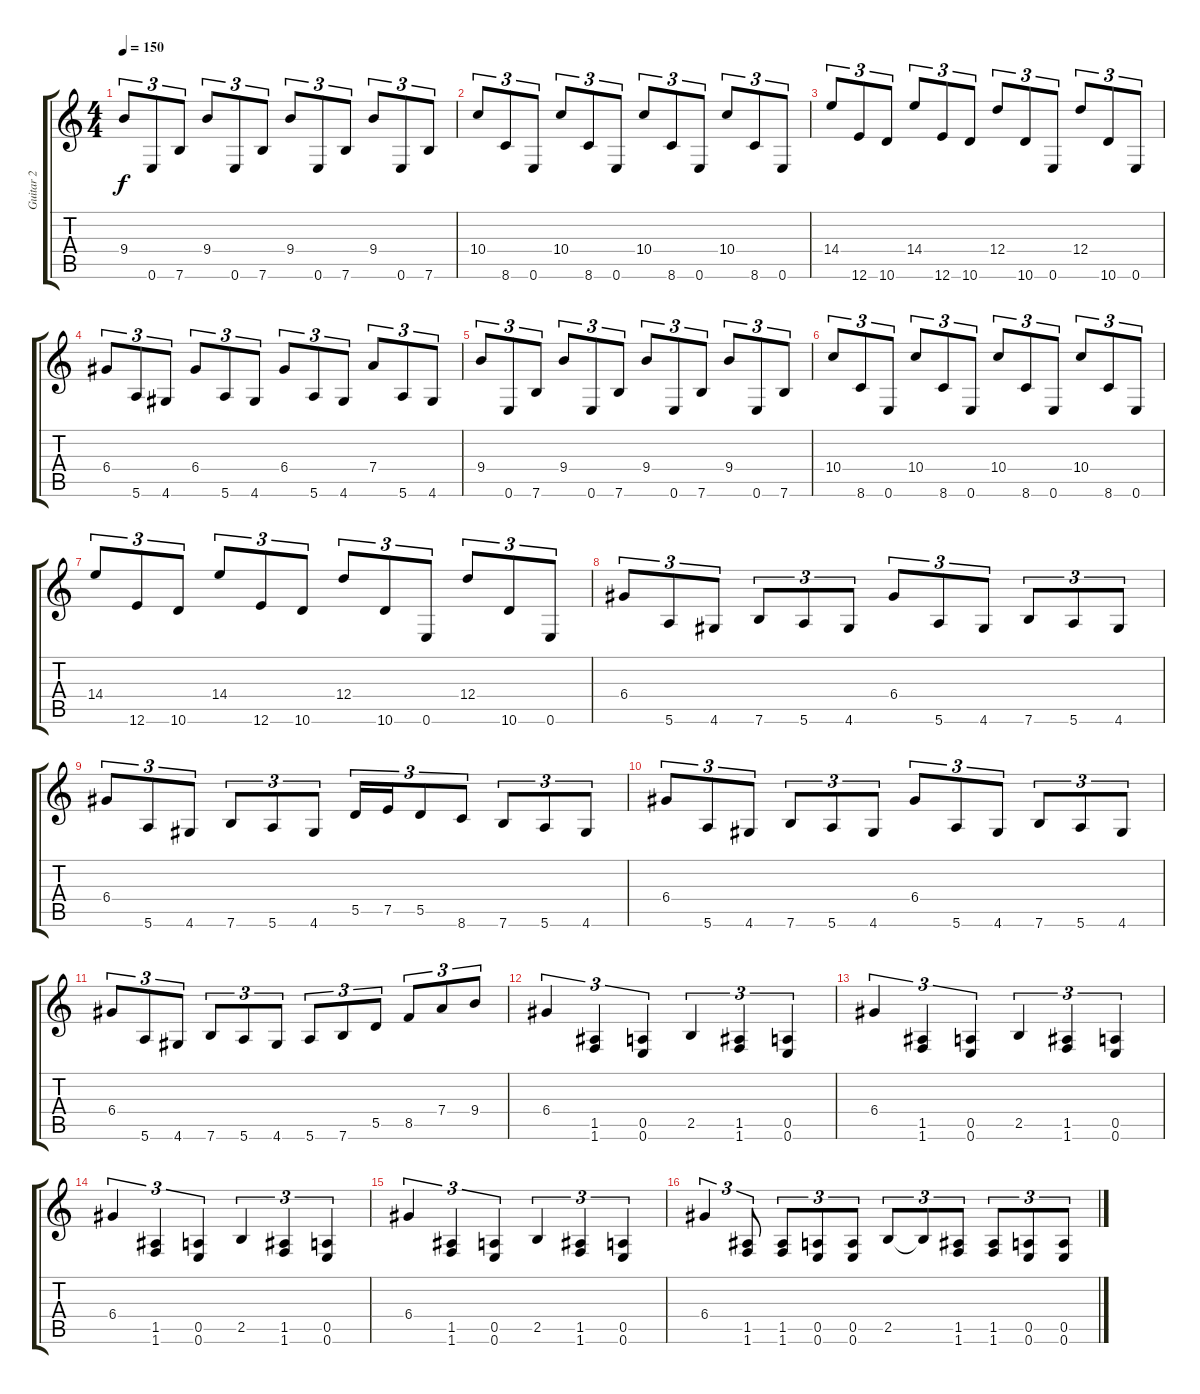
\track ("Guitar 2" "Guitar 2") {instrument distortionguitar}
\staff {score tabs}
\tuning (E4 B3 G3 D3 A2 E2) {hide}
\ts (4 4)
\tempo 150
\clef g2
\ks c
9.4.8{tu (3 2) dy f} 0.6.8{tu (3 2)} 7.6.8{tu (3 2)} 9.4.8{tu (3 2)} 0.6.8{tu (3 2)} 7.6.8{tu (3 2)} 9.4.8{tu (3 2)} 0.6.8{tu (3 2)} 7.6.8{tu (3 2)} 9.4.8{tu (3 2)} 0.6.8{tu (3 2)} 7.6.8{tu (3 2)} |
10.4.8{tu (3 2)} 8.6.8{tu (3 2)} 0.6.8{tu (3 2)} 10.4.8{tu (3 2)} 8.6.8{tu (3 2)} 0.6.8{tu (3 2)} 10.4.8{tu (3 2)} 8.6.8{tu (3 2)} 0.6.8{tu (3 2)} 10.4.8{tu (3 2)} 8.6.8{tu (3 2)} 0.6.8{tu (3 2)} |
14.4.8{tu (3 2)} 12.6.8{tu (3 2)} 10.6.8{tu (3 2)} 14.4.8{tu (3 2)} 12.6.8{tu (3 2)} 10.6.8{tu (3 2)} 12.4.8{tu (3 2)} 10.6.8{tu (3 2)} 0.6.8{tu (3 2)} 12.4.8{tu (3 2)} 10.6.8{tu (3 2)} 0.6.8{tu (3 2)} |
6.4.8{tu (3 2)} 5.6.8{tu (3 2)} 4.6.8{tu (3 2)} 6.4.8{tu (3 2)} 5.6.8{tu (3 2)} 4.6.8{tu (3 2)} 6.4.8{tu (3 2)} 5.6.8{tu (3 2)} 4.6.8{tu (3 2)} 7.4.8{tu (3 2)} 5.6.8{tu (3 2)} 4.6.8{tu (3 2)} |
9.4.8{tu (3 2)} 0.6.8{tu (3 2)} 7.6.8{tu (3 2)} 9.4.8{tu (3 2)} 0.6.8{tu (3 2)} 7.6.8{tu (3 2)} 9.4.8{tu (3 2)} 0.6.8{tu (3 2)} 7.6.8{tu (3 2)} 9.4.8{tu (3 2)} 0.6.8{tu (3 2)} 7.6.8{tu (3 2)} |
10.4.8{tu (3 2)} 8.6.8{tu (3 2)} 0.6.8{tu (3 2)} 10.4.8{tu (3 2)} 8.6.8{tu (3 2)} 0.6.8{tu (3 2)} 10.4.8{tu (3 2)} 8.6.8{tu (3 2)} 0.6.8{tu (3 2)} 10.4.8{tu (3 2)} 8.6.8{tu (3 2)} 0.6.8{tu (3 2)} |
14.4.8{tu (3 2)} 12.6.8{tu (3 2)} 10.6.8{tu (3 2)} 14.4.8{tu (3 2)} 12.6.8{tu (3 2)} 10.6.8{tu (3 2)} 12.4.8{tu (3 2)} 10.6.8{tu (3 2)} 0.6.8{tu (3 2)} 12.4.8{tu (3 2)} 10.6.8{tu (3 2)} 0.6.8{tu (3 2)} |
6.4.8{tu (3 2)} 5.6.8{tu (3 2)} 4.6.8{tu (3 2)} 7.6.8{tu (3 2)} 5.6.8{tu (3 2)} 4.6.8{tu (3 2)} 6.4.8{tu (3 2)} 5.6.8{tu (3 2)} 4.6.8{tu (3 2)} 7.6.8{tu (3 2)} 5.6.8{tu (3 2)} 4.6.8{tu (3 2)} |
6.4.8{tu (3 2)} 5.6.8{tu (3 2)} 4.6.8{tu (3 2)} 7.6.8{tu (3 2)} 5.6.8{tu (3 2)} 4.6.8{tu (3 2)} 5.5.16{tu (3 2)} 7.5.16{tu (3 2)} 5.5.8{tu (3 2)} 8.6.8{tu (3 2)} 7.6.8{tu (3 2)} 5.6.8{tu (3 2)} 4.6.8{tu (3 2)} |
6.4.8{tu (3 2)} 5.6.8{tu (3 2)} 4.6.8{tu (3 2)} 7.6.8{tu (3 2)} 5.6.8{tu (3 2)} 4.6.8{tu (3 2)} 6.4.8{tu (3 2)} 5.6.8{tu (3 2)} 4.6.8{tu (3 2)} 7.6.8{tu (3 2)} 5.6.8{tu (3 2)} 4.6.8{tu (3 2)} |
6.4.8{tu (3 2)} 5.6.8{tu (3 2)} 4.6.8{tu (3 2)} 7.6.8{tu (3 2)} 5.6.8{tu (3 2)} 4.6.8{tu (3 2)} 5.6.8{tu (3 2)} 7.6.8{tu (3 2)} 5.5.8{tu (3 2)} 8.5.8{tu (3 2)} 7.4.8{tu (3 2)} 9.4.8{tu (3 2)} |
6.4.4{tu (3 2)} (1.5 1.6).4{tu (3 2)} (0.5 0.6).4{tu (3 2)} 2.5.4{tu (3 2)} (1.5 1.6).4{tu (3 2)} (0.5 0.6).4{tu (3 2)} |
6.4.4{tu (3 2)} (1.5 1.6).4{tu (3 2)} (0.5 0.6).4{tu (3 2)} 2.5.4{tu (3 2)} (1.5 1.6).4{tu (3 2)} (0.5 0.6).4{tu (3 2)} |
6.4.4{tu (3 2)} (1.5 1.6).4{tu (3 2)} (0.5 0.6).4{tu (3 2)} 2.5.4{tu (3 2)} (1.5 1.6).4{tu (3 2)} (0.5 0.6).4{tu (3 2)} |
6.4.4{tu (3 2)} (1.5 1.6).4{tu (3 2)} (0.5 0.6).4{tu (3 2)} 2.5.4{tu (3 2)} (1.5 1.6).4{tu (3 2)} (0.5 0.6).4{tu (3 2)} |
6.4.4{tu (3 2)} (1.5 1.6).8{tu (3 2)} (1.5 1.6).8{tu (3 2)} (0.5 0.6).8{tu (3 2)} (0.5 0.6).8{tu (3 2)} 2.5.8{tu (3 2)} 2.5{t}.8{tu (3 2)} (1.5 1.6).8{tu (3 2)} (1.5 1.6).8{tu (3 2)} (0.5 0.6).8{tu (3 2)} (0.5 0.6).8{tu (3 2)}
